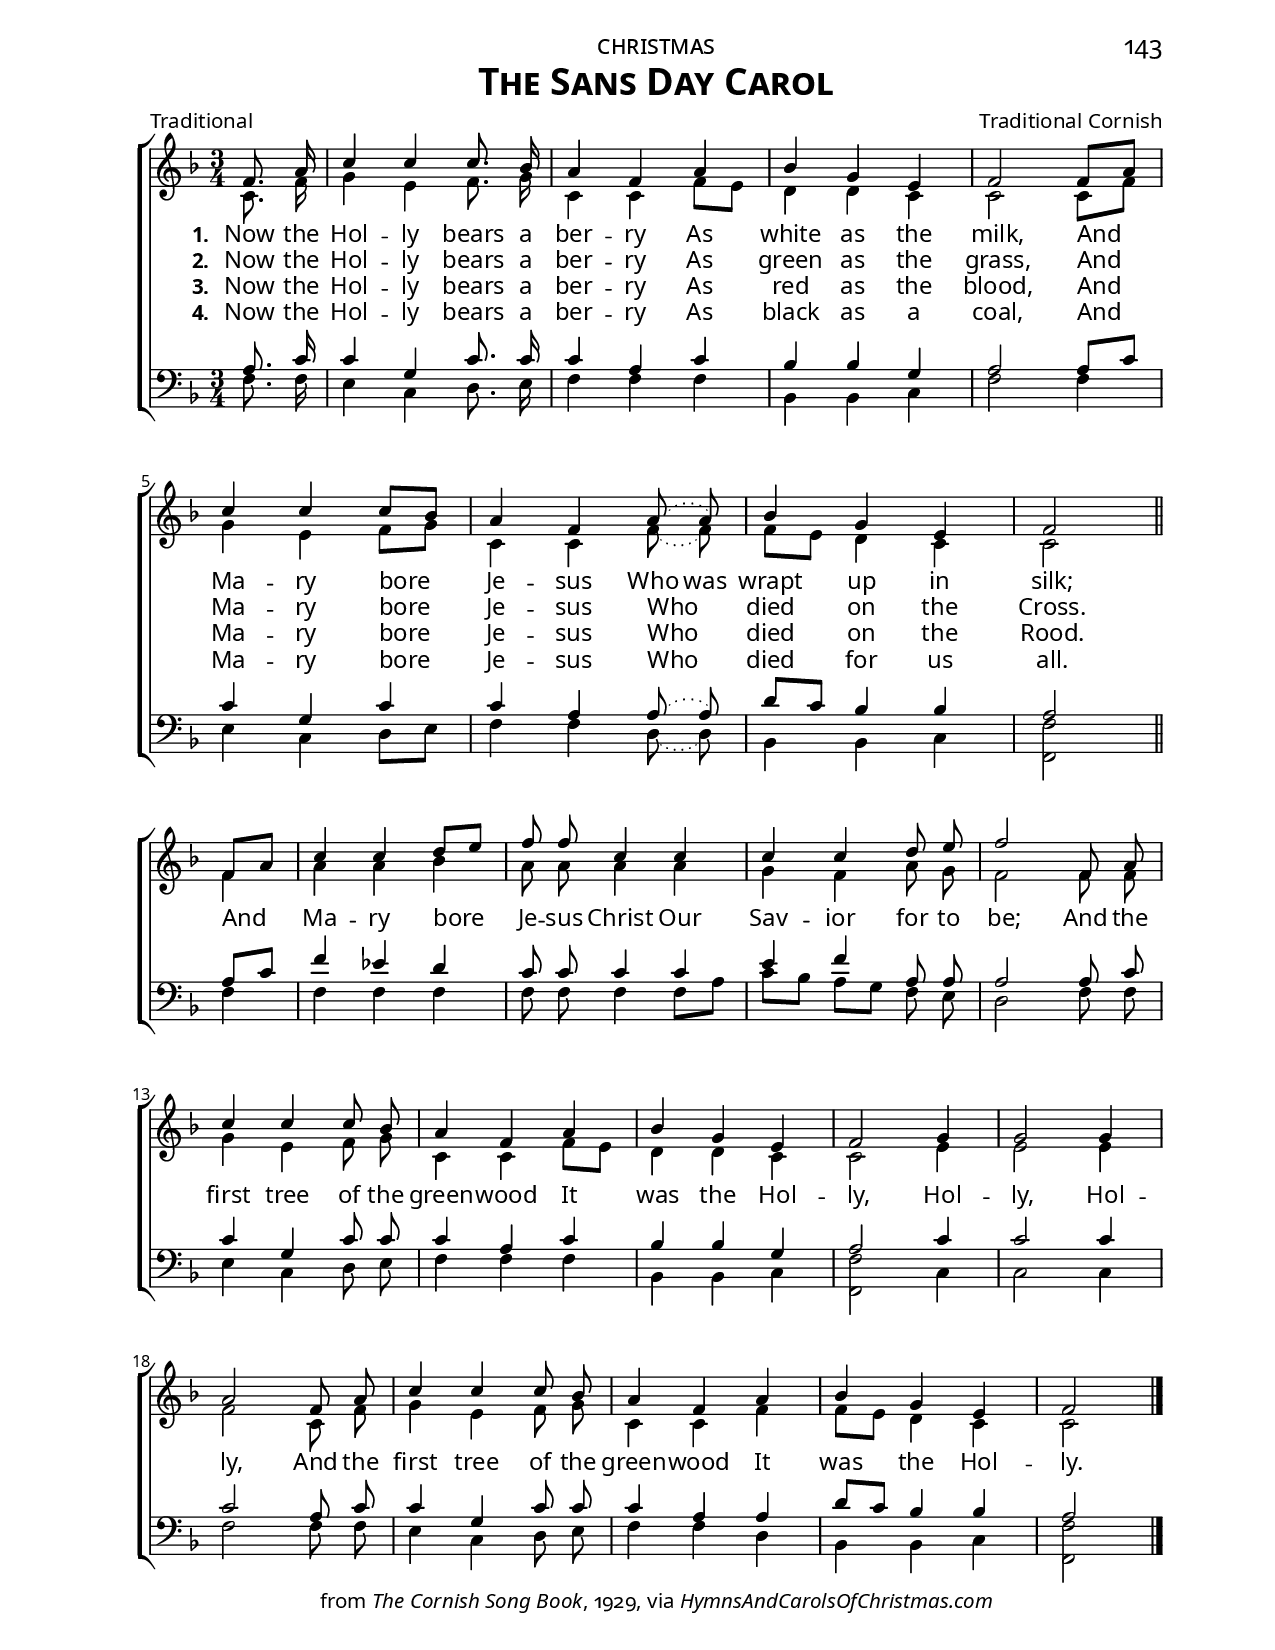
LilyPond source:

\version "2.14.2"
\include "util.ly"
\header {
  title = \markup{\override #'(font-name . "Garamond Premier Pro Semibold"){ \abs-fontsize #18 \smallCapsOldStyle"The Sans Day Carol"}}
  poet = \markup\oldStyleNum"Traditional"
  composer = \markup\oldStyleNum"Traditional Cornish"
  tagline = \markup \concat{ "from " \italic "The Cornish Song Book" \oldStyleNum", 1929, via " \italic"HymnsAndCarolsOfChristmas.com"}
}
\paper {
  %print-all-headers = ##t
  paper-height = 11\in
  paper-width = 8.5\in
  indent = 0\in
  %system-system-spacing = #'((basic-distance . 10) (padding . 0))
  system-system-spacing =
    #'((basic-distance . 0)
       (minimum-distance . 0)
       (padding . -5)
       (stretchability . 100))
  ragged-last-bottom = ##f
  ragged-bottom = ##f
  two-sided = ##t
  inner-margin = 1\in
  outer-margin = 0.75\in
  top-margin = 0.26\in
  bottom-margin = 0.25\in
  first-page-number = #143
  print-first-page-number = ##t
  headerLine = \markup{\override #'(font-name . "Garamond Premier Pro") \smallCapsOldStyle"christmas"}
  oddHeaderMarkup = \markup\fill-line{
     \override #'(font-name . "Garamond Premier Pro")\abs-fontsize #12.5
     \combine 
        \fill-line{"" \on-the-fly #print-page-number-check-first
        \oldStylePageNum""
        }
        \fill-line{\headerLine}
  }
  evenHeaderMarkup = \markup {
     \override #'(font-name . "Garamond Premier Pro")\abs-fontsize #12.5
     \combine
        \on-the-fly #print-page-number-check-first
        \oldStylePageNum""
        \fill-line{\headerLine}
  }
}
#(set-global-staff-size 18) \paper{ #(define fonts (make-pango-font-tree "Garamond Premier Pro" "Garamond Premier Pro" "Garamond Premier Pro" (/ 18 20))) }
global = {
  \key f \major
  \time 3/4
  \autoBeamOff
  % Quarter note = 108
}

sopMusic = \relative c' {
  \partial 4 f8. a16 |
  c4 c c8. bes16 |
  a4 f a |
  bes g e |
  f2 f8[ a] |
  c4 c c8[ bes] |
  
  a4 f \slurDotted a8( a) |
  bes4 g e |
  f2 \bar "||" \break
  f8[ a] |
  c4 c d8[ e] |
  f8 f c4 c |
  
  c c d8 e |
  f2 f,8 a |
  c4 c c8 bes |
  a4 f a |
  bes g e |
  f2 g4 |
  
  g2 g4 |
  a2 f8 a |
  c4 c c8 bes |
  a4 f a |
  bes g e |
  \partial 2 f2 \bar "|."
  
}
sopWords = \lyricmode {
  
}

altoMusic = \relative c' {
  c8. f16 |
  g4 e f8. g16 |
  c,4 c f8[ e] |
  d4 d c |
  c2 c8[ f] |
  g4 e f8[ g] |
  
  c,4 c \slurDotted f8( f) |
  f[ e] d4 c |
  c2 |
  f4 |
  a a bes |
  a8 a a4 a |
  
  g f a8 g |
  f2 f8 f |
  g4 e f8 g |
  c,4 c f8[ e] |
  d4 d c |
  c2 e4 |
  
  e2 e4 |
  f2 c8 f |
  g4 e f8 g |
  c,4 c f |
  f8[ e] d4 c |
  c2 \bar "|."
}
altoWords = \lyricmode {
  \dropLyricsV
  \set stanza = #"1. "
  Now the Hol -- ly bears a ber -- ry
  As white as the milk,
  And Ma -- ry bore Je -- sus
  \set ignoreMelismata = ##t
  Who was wrapt up in silk;
  \unset ignoreMelismata
  
  And Ma -- ry bore Je -- sus Christ Our
  Sav -- ior for to be;
  And the first tree of the green -- wood
  It was the Hol -- ly,
  Hol -- ly,
  Hol -- ly,
  And the first tree of the green -- wood
  It was the Hol -- ly.
}
altoWordsII = \lyricmode {
  \dropLyricsV
%\markup\italic
  \set stanza = #"2. "
  Now the Hol -- ly bears a ber -- ry
  As green as the grass,
  And Ma -- ry bore Je -- sus Who died on the Cross.
}
altoWordsIII = \lyricmode {
  \dropLyricsV
  \set stanza = #"3. "
  Now the Hol -- ly bears a ber -- ry
  As red as the blood,
  And Ma -- ry bore Je -- sus Who died on the Rood.
}
altoWordsIV = \lyricmode {
  \dropLyricsV
  \set stanza = #"4. "
  Now the Hol -- ly bears a ber -- ry
  As black as a coal,
  And Ma -- ry bore Je -- sus Who died for us all.
}
altoWordsV = \lyricmode {
  \set stanza = #"5. "
  \set ignoreMelismata = ##t
}
altoWordsVI = \lyricmode {
  \set stanza = #"6. "
  \set ignoreMelismata = ##t
}
tenorMusic = \relative c' {
  a8. c16 |
  c4 g c8. c16 |
  c4 a c |
  bes bes g |
  a2 a8[ c] |
  c4 g c |
  
  c a \slurDotted a8( a) |
  d[ c] bes4 bes |
  a2 |
  a8[ c] |
  f4 ees d |
  c8 c c4 c |
  
  e f a,8 a |
  a2 a8 c |
  c4 g c8 c |
  c4 a c |
  bes bes g |
  a2 c4 |
  
  c2 c4 |
  c2 a8 c |
  c4 g c8 c |
  c4 a a |
  d8[ c] bes4 bes |
  a2 \bar "|."
}
tenorWords = \lyricmode {

}

bassMusic = \relative c {
  f8. f16 |
  e4 c d8. e16 |
  f4 f f |
  bes, bes c |
  f2 f4 |
  e c d8[ e] |
  
  f4 f \slurDotted d8( d) |
  bes4 bes c |
  <f f,>2 |
  f4 |
  f f f |
  f8 f f4 f8[ a] |
  
  c[ bes] a[ g] f e |
  d2 f8 f |
  e4 c d8 e |
  f4 f f |
  bes, bes c |
  <f f,>2 c4 |
  
  c2 c4 |
  f2 f8 f |
  e4 c d8 e |
  f4 f d |
  bes bes c |
  <f f,>2 \bar "|."
}
bassWords = \lyricmode {

}

pianoRH = \relative c' {
  
}
pianoLH = \relative c' {
  
}

\score {
  <<
   \new ChoirStaff <<
    \new Staff = women <<
      \new Voice = "sopranos" { \voiceOne << \global \sopMusic >> }
      \new Voice = "altos" { \voiceTwo << \global \altoMusic >> }
    >>
    \new Lyrics \with { alignAboveContext = #"women" \override VerticalAxisGroup #'nonstaff-relatedstaff-spacing = #'((basic-distance . 1))} \lyricsto "sopranos" \sopWords
    \new Lyrics = "altosVI"  \with { alignBelowContext = #"women" } \lyricsto "sopranos" \altoWordsVI
    \new Lyrics = "altosV"  \with { alignBelowContext = #"women" } \lyricsto "sopranos" \altoWordsV
    \new Lyrics = "altosIV"  \with { alignBelowContext = #"women" } \lyricsto "sopranos" \altoWordsIV
    \new Lyrics = "altosIII"  \with { alignBelowContext = #"women" } \lyricsto "sopranos" \altoWordsIII
    \new Lyrics = "altosII"  \with { alignBelowContext = #"women" } \lyricsto "sopranos" \altoWordsII
    \new Lyrics = "altos"  \with { alignBelowContext = #"women" \override VerticalAxisGroup #'nonstaff-relatedstaff-spacing = #'((basic-distance . 1)) } \lyricsto "sopranos" \altoWords
   \new Staff = men <<
      \clef bass
      \new Voice = "tenors" { \voiceOne << \global \tenorMusic >> }
      \new Voice = "basses" { \voiceTwo << \global \bassMusic >> }
    >>
    \new Lyrics \with { alignAboveContext = #"men" \override VerticalAxisGroup #'nonstaff-relatedstaff-spacing = #'((basic-distance . 1)) } \lyricsto "tenors" \tenorWords
    \new Lyrics \with { alignBelowContext = #"men" \override VerticalAxisGroup #'nonstaff-relatedstaff-spacing = #'((basic-distance . 1)) } \lyricsto "basses" \bassWords
  >>
%    \new PianoStaff << \new Staff { \new Voice { \pianoRH } } \new Staff { \clef "bass" \pianoLH } >>
  >>
  \layout {
  \context {
    \Lyrics
    \override LyricText #'font-size = #1.3
  }
    \context {
      \Score
      %\override SpacingSpanner #'base-shortest-duration = #(ly:make-moment 1 8)
      %\override SpacingSpanner #'common-shortest-duration = #(ly:make-moment 1 4)
    }
    \context {
      % Remove all empty staves
      % \Staff \RemoveEmptyStaves \override VerticalAxisGroup #'remove-first = ##t
    }
    \context {
      \Lyrics
      \override LyricText #'X-offset = #center-on-word
    }
  }
}

